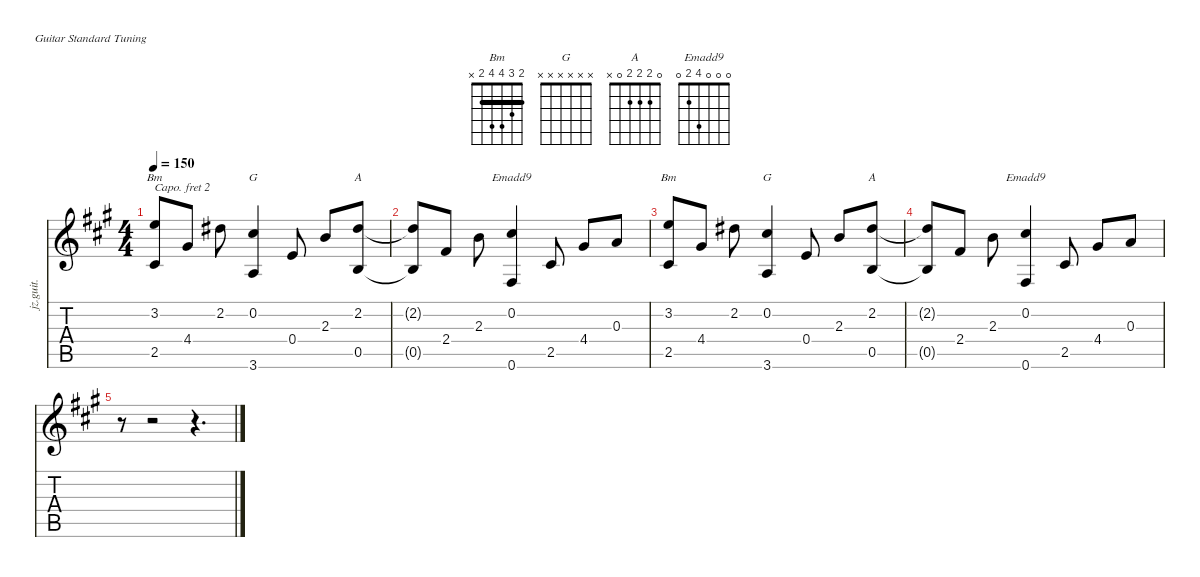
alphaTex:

\defaultSystemsLayout 4
\hideDynamics
\bracketExtendMode nobrackets
\otherSystemsTrackNameOrientation horizontal
\track ("2nd Guitar" "jz.guit.") {instrument electricguitarjazz}
\staff {score tabs}
\capo 2
\tuning (E4 B3 G3 D3 A2 E2)
\chord ("Bm" 2 3 4 4 2 x) {barre 2}
\chord ("G" x x x x x x)
\chord ("A" 0 2 2 2 0 x)
\chord ("Emadd9" 0 0 0 4 2 0)
\ts (4 4)
\tempo 150
\clef g2
\ks a
(3.2{acc forcenatural} 2.5{acc #}).8{ch "Bm" dy f} 4.4{acc #}.8 2.2{acc #}.8 (0.2{acc #} 3.6{acc forcenatural}).4{ch "G"} 0.4{acc forcenatural}.8 2.3{acc forcenatural}.8 (2.2{acc #} 0.5{acc forcenatural}).8{ch "A"} |
(2.2{t acc #} 0.5{t acc forcenatural}).8 2.4{acc #}.8 2.3{acc forcenatural}.8 (0.2{acc #} 0.6{acc #}).4{ch "Emadd9"} 2.5{acc #}.8 4.4{acc #}.8 0.3{acc forcenatural}.8 |
(3.2{acc forcenatural} 2.5{acc #}).8{ch "Bm"} 4.4{acc #}.8 2.2{acc #}.8 (0.2{acc #} 3.6{acc forcenatural}).4{ch "G"} 0.4{acc forcenatural}.8 2.3{acc forcenatural}.8 (2.2{acc #} 0.5{acc forcenatural}).8{ch "A"} |
(2.2{t acc #} 0.5{t acc forcenatural}).8 2.4{acc #}.8 2.3{acc forcenatural}.8 (0.2{acc #} 0.6{acc #}).4{ch "Emadd9"} 2.5{acc #}.8 4.4{acc #}.8 0.3{acc forcenatural}.8 |
r.8 r.2 r.4{d}
